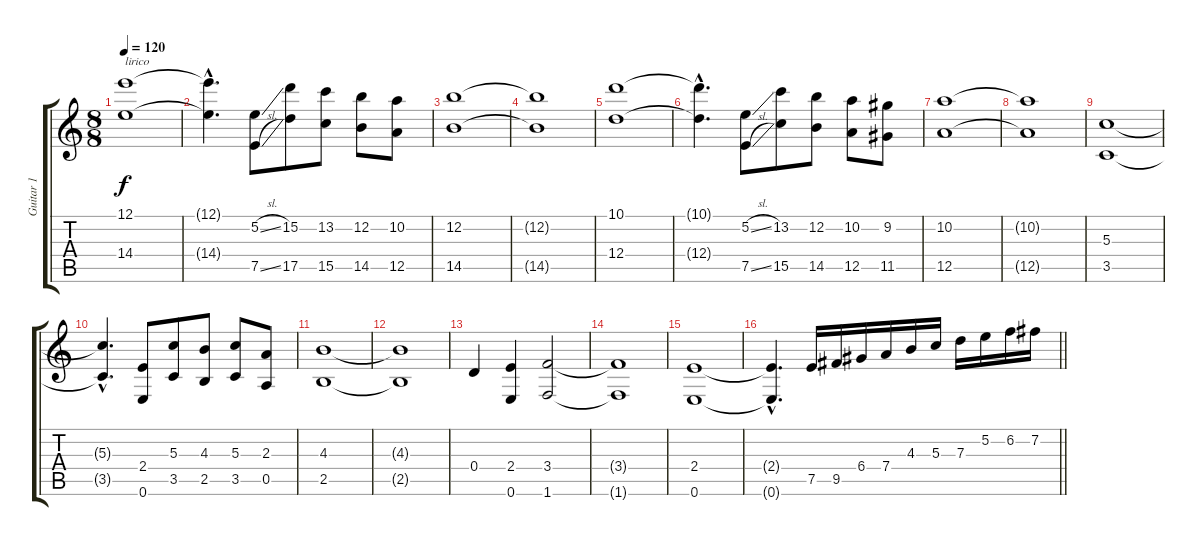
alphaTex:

\track ("Guitar 1" "Guitar 1") {instrument electricguitarjazz}
\staff {score tabs}
\tuning (E4 B3 G3 D3 A2 E2) {hide}
\ts (8 8)
\tempo 120
\clef g2
\ks c
(12.1 14.4).1{txt "lirico" dy f} |
(12.1{hac t} 14.4{hac t}).4{d} (5.2{sl} 7.5{sl}).8 (15.2 17.5).8 (13.2 15.5).8 (12.2 14.5).8 (10.2 12.5).8 |
(12.2 14.5).1 |
(12.2{t} 14.5{t}).1 |
(10.1 12.4).1 |
(10.1{hac t} 12.4{hac t}).4{d} (5.2{sl} 7.5{sl}).8 (13.2 15.5).8 (12.2 14.5).8 (10.2 12.5).8 (9.2 11.5).8 |
(10.2 12.5).1 |
(10.2{t} 12.5{t}).1 |
(5.3 3.5).1 |
(5.3{hac t} 3.5{hac t}).4{d} (2.4 0.6).8 (5.3 3.5).8 (4.3 2.5).8 (5.3 3.5).8 (2.3 0.5).8 |
(4.3 2.5).1 |
(4.3{t} 2.5{t}).1 |
0.4.4 (2.4 0.6).4 (3.4 1.6).2 |
(3.4{t} 1.6{t}).1 |
(2.4 0.6).1 |
\barLineRight lightlight
(2.4{hac t} 0.6{hac t}).4{d} 7.5.16 9.5.16 6.4.16 7.4.16 4.3.16 5.3.16 7.3.16 5.2.16 6.2.16 7.2.16
